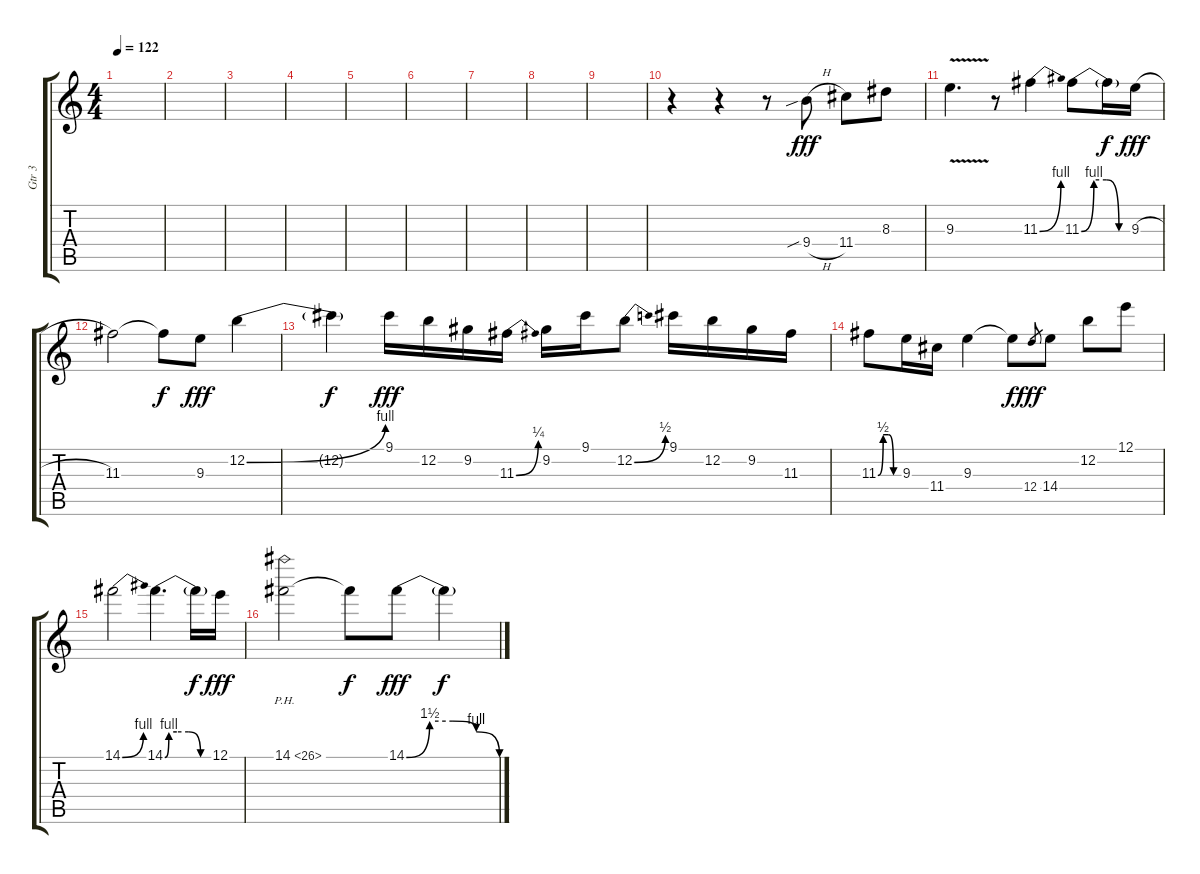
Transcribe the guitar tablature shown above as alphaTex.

\track ("Gtr 3" "Gtr 3") {instrument distortionguitar}
\staff {score tabs}
\tuning (E4 B3 G3 D3 A2 E2) {hide}
\ts (4 4)
\tempo 122
\clef g2
\ks c
|
|
|
|
|
|
|
|
|
r.4 r.4 r.8 9.4{sib h}.8{dy fff} 11.4.8 8.3.8 |
9.3{v}.4{d} r.8 11.3{be (bend 0 0 60 4)}.4 11.3{be (custom 0 0 15 4 30 4 45 0 60 0)}.8 11.3{t}.16{dy f} 9.3{h}.16{dy fff} |
11.3.2 11.3{t}.8{dy f} 9.3.8{dy fff} 12.2{be (bend 0 0 60 4)}.4 |
12.2{t}.4{dy f} 9.1.16{dy fff} 12.2.16 9.2.16 11.3{be (bend 0 0 60 1)}.16 9.2.16 9.1.16 12.2{be (bend 0 0 60 2)}.8 9.1.16 12.2.16 9.2.16 11.3.16 |
11.3{be (custom 0 0 15 2 30 2 45 0 60 0)}.8 9.3.16 11.4.16 9.3.4 9.3{t}.8{dy f} 12.4.8{gr dy fff} 14.4.8 12.2.8 12.1.8 |
14.1{be (bend 0 0 60 4)}.2 14.1{be (custom 0 0 5 4 15 4 30 4 45 0 60 0)}.4{d} 14.1{t}.16{dy f} 12.1.16{dy fff} |
14.1{ph 12}.2 14.1{t}.8{dy f} 14.1{be (custom 0 0 15 6 30 6 45 4 60 0)}.8{dy fff} 14.1{t}.4{dy f}
